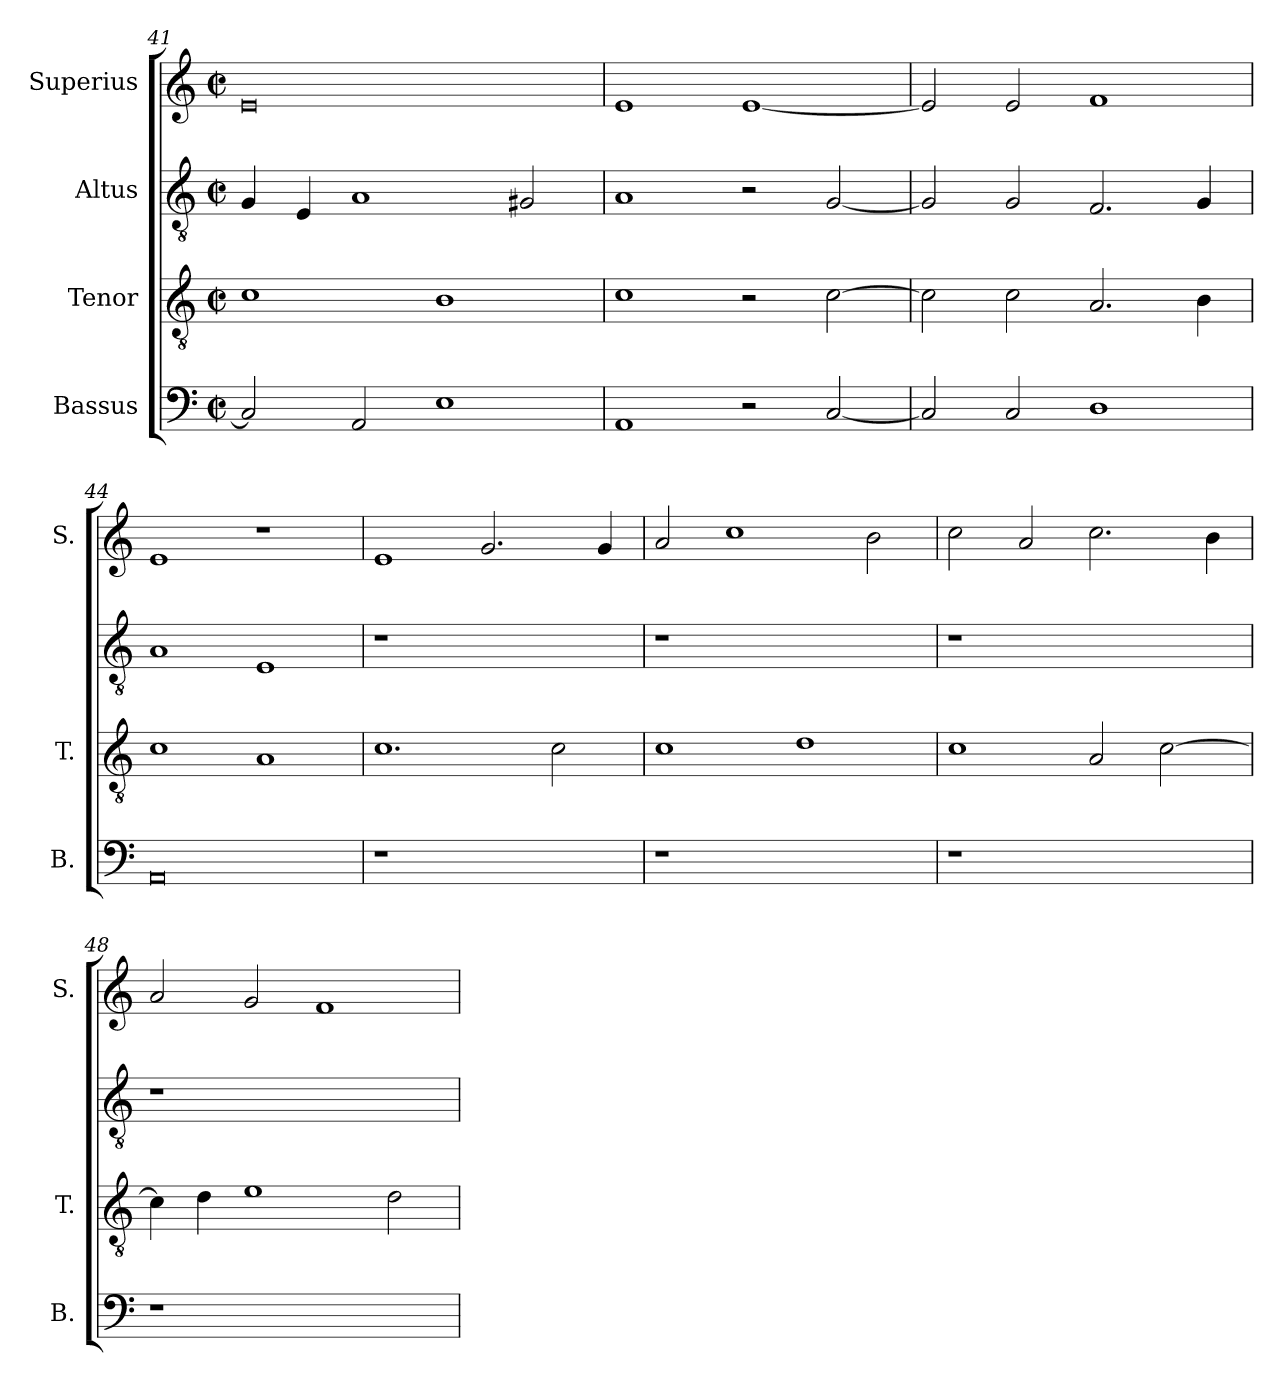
**kern	**kern	**kern	**kern
*part4	*part3	*part2	*part1
*staff4	*staff3	*staff2	*staff1
*I"Bassus	*I"Tenor	*I"Altus	*I"Superius
*I'B.	*I'T.	*	*I'S.
*clefF4	*clefGv2	*clefGv2	*clefG2
*	*ITrd7c12	*ITrd7c12	*
*k[]	*k[]	*k[]	*k[]
*C:	*C:	*C:	*C:
*M2/2	*M2/2	*M2/2	*M2/2
*met(c|)	*met(c|)	*met(c|)	*met(c|)
=41	=41	=41	=41
2Ci/]	1Ci	4GGi/	0ei
.	.	4EEi/	.
2AAi/	.	1AAi	.
1Ei	1BBi	.	.
.	.	2GG#Xi/	.
=42	=42	=42	=42
1AAi	1Ci	1AAi	1ei
2r	2r	2r	[<1ei
[<2Ci/	[>2Ci\	[<2GGi/	.
=43	=43	=43	=43
2Ci/]	2Ci\]	2GGi/]	2ei/]
2Ci/	2Ci\	2GGi/	2ei/
1Di	2.AAi/	2.FFi/	1fi
.	4BBi\	4GGi/	.
=44	=44	=44	=44
0AAi	1Ci	1AAi	1ei
.	1AAi	1EEi	1r
!!LO:PB:g=z
=45	=45	=45	=45
!LO:N:vis=1	!	!LO:N:vis=1	!
1r	1.Ci	1r	1ei
1ryy	.	1ryy	2.gi/
.	2Ci\	.	.
.	.	.	4gi/
=46	=46	=46	=46
!LO:N:vis=1	!	!LO:N:vis=1	!
1r	1Ci	1r	2ai/
.	.	.	1cci
1ryy	1Di	1ryy	.
.	.	.	2bi\
=47	=47	=47	=47
!LO:N:vis=1	!	!LO:N:vis=1	!
1r	1Ci	1r	2cci\
.	.	.	2ai/
1ryy	2AAi/	1ryy	2.cci\
.	[>2Ci\	.	.
.	.	.	4bi\
=48	=48	=48	=48
!LO:N:vis=1	!	!LO:N:vis=1	!
1r	4Ci\]	1r	2ai/
.	4Di\	.	.
.	1Ei	.	2gi/
1ryy	.	1ryy	1fi
.	2Di\	.	.
=	=	=	=
*-	*-	*-	*-
